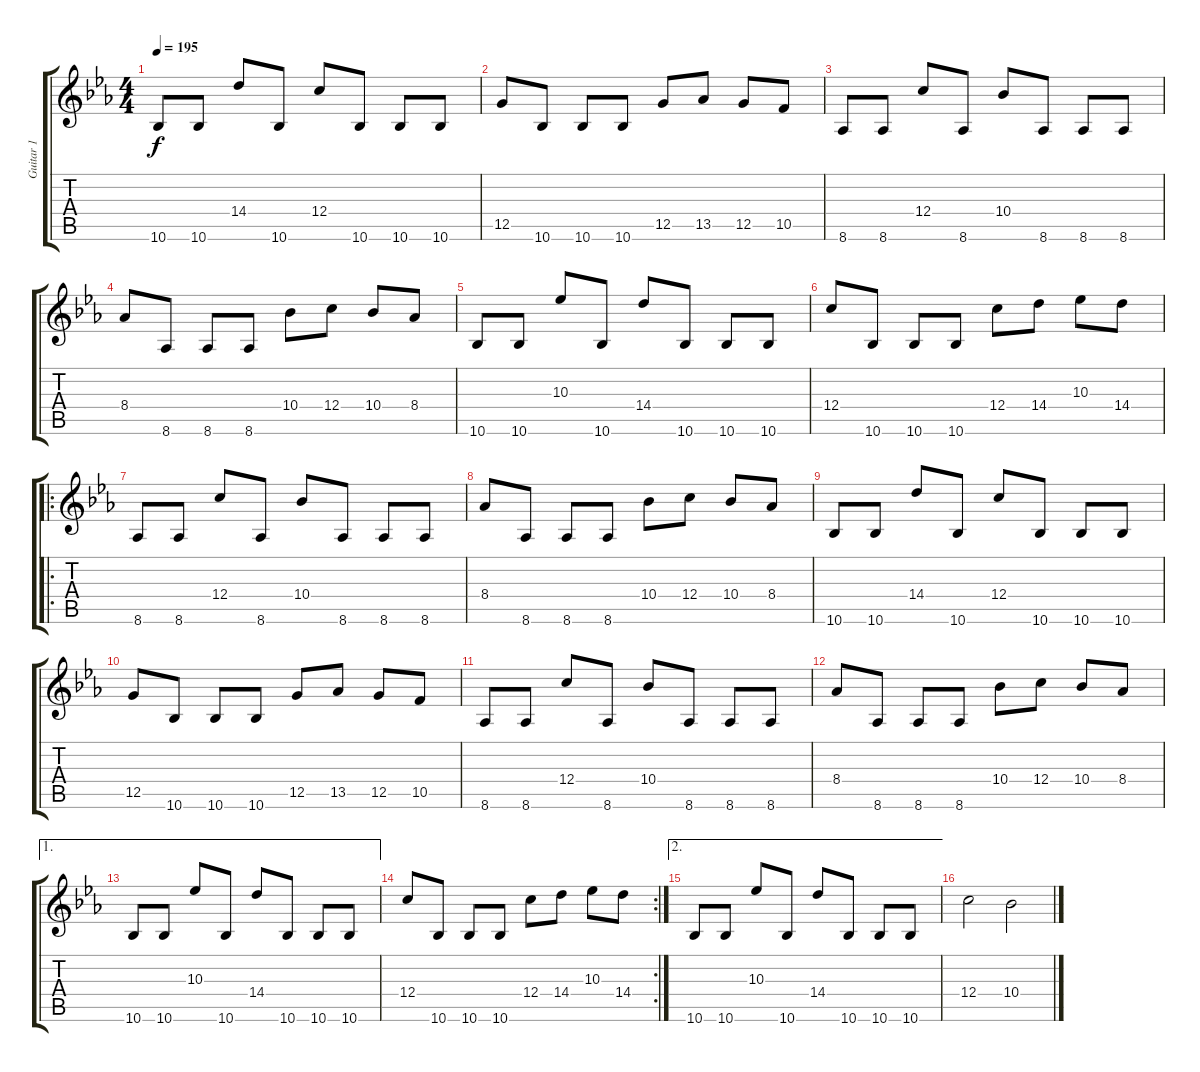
\track ("Guitar 1" "Guitar 1") {instrument distortionguitar}
\staff {score tabs}
\tuning (D4 A3 F3 C3 G2 C2) {hide}
\ts (4 4)
\tempo 195
\clef g2
\ks cminor
10.6.8{dy f} 10.6.8 14.4.8 10.6.8 12.4.8 10.6.8 10.6.8 10.6.8 |
12.5.8 10.6.8 10.6.8 10.6.8 12.5.8 13.5.8 12.5.8 10.5.8 |
8.6.8 8.6.8 12.4.8 8.6.8 10.4.8 8.6.8 8.6.8 8.6.8 |
8.4.8 8.6.8 8.6.8 8.6.8 10.4.8 12.4.8 10.4.8 8.4.8 |
10.6.8 10.6.8 10.3.8 10.6.8 14.4.8 10.6.8 10.6.8 10.6.8 |
12.4.8 10.6.8 10.6.8 10.6.8 12.4.8 14.4.8 10.3.8 14.4.8 |
\ro
8.6.8 8.6.8 12.4.8 8.6.8 10.4.8 8.6.8 8.6.8 8.6.8 |
8.4.8 8.6.8 8.6.8 8.6.8 10.4.8 12.4.8 10.4.8 8.4.8 |
10.6.8 10.6.8 14.4.8 10.6.8 12.4.8 10.6.8 10.6.8 10.6.8 |
12.5.8 10.6.8 10.6.8 10.6.8 12.5.8 13.5.8 12.5.8 10.5.8 |
8.6.8 8.6.8 12.4.8 8.6.8 10.4.8 8.6.8 8.6.8 8.6.8 |
8.4.8 8.6.8 8.6.8 8.6.8 10.4.8 12.4.8 10.4.8 8.4.8 |
\ae 1
10.6.8 10.6.8 10.3.8 10.6.8 14.4.8 10.6.8 10.6.8 10.6.8 |
\rc 2
12.4.8 10.6.8 10.6.8 10.6.8 12.4.8 14.4.8 10.3.8 14.4.8 |
\ae 2
10.6.8 10.6.8 10.3.8 10.6.8 14.4.8 10.6.8 10.6.8 10.6.8 |
12.4.2 10.4.2
